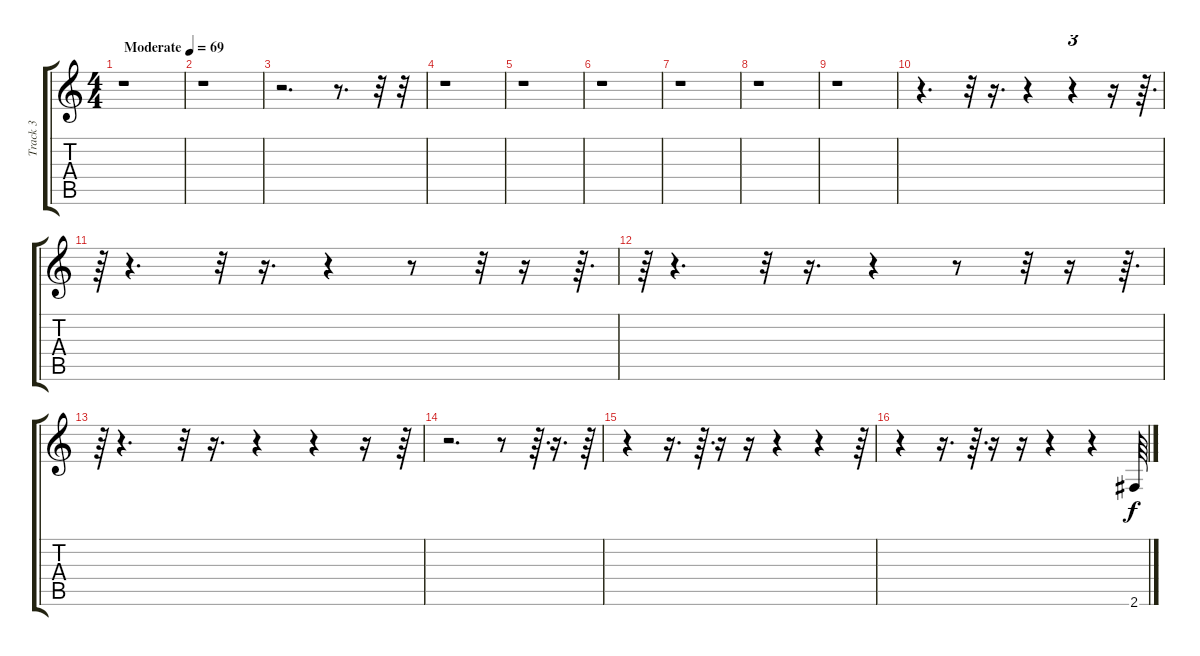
\track ("Track 3" "Track 3") {instrument electricbassfinger}
\staff {score tabs}
\tuning (E4 B3 G3 D3 A2 E2) {hide}
\ts (4 4)
\tempo (69 "Moderate")
\clef g2
\ks c
r.1{dy f instrument electricbassfinger} |
r.1 |
r.2{d} r.8{d} r.32 r.32 |
r.1 |
r.1 |
r.1 |
r.1 |
r.1 |
r.1 |
r.4{d} r.32 r.16{d} r.4 r.4{tu (3 2)} r.16 r.64{d} |
r.64 r.4{d} r.32 r.16{d} r.4 r.8 r.32 r.16 r.64{d} |
r.64 r.4{d} r.32 r.16{d} r.4 r.8 r.32 r.16 r.64{d} |
r.64 r.4{d} r.32 r.16{d} r.4 r.4{tu (3 2)} r.16 r.64 |
r.2{d} r.8 r.64{d} r.16{d} r.64 |
r.4 r.16{d} r.64{d} r.16 r.16 r.4 r.4 r.64 |
r.4 r.16{d} r.64{d} r.16 r.16 r.4 r.4 2.6.64
